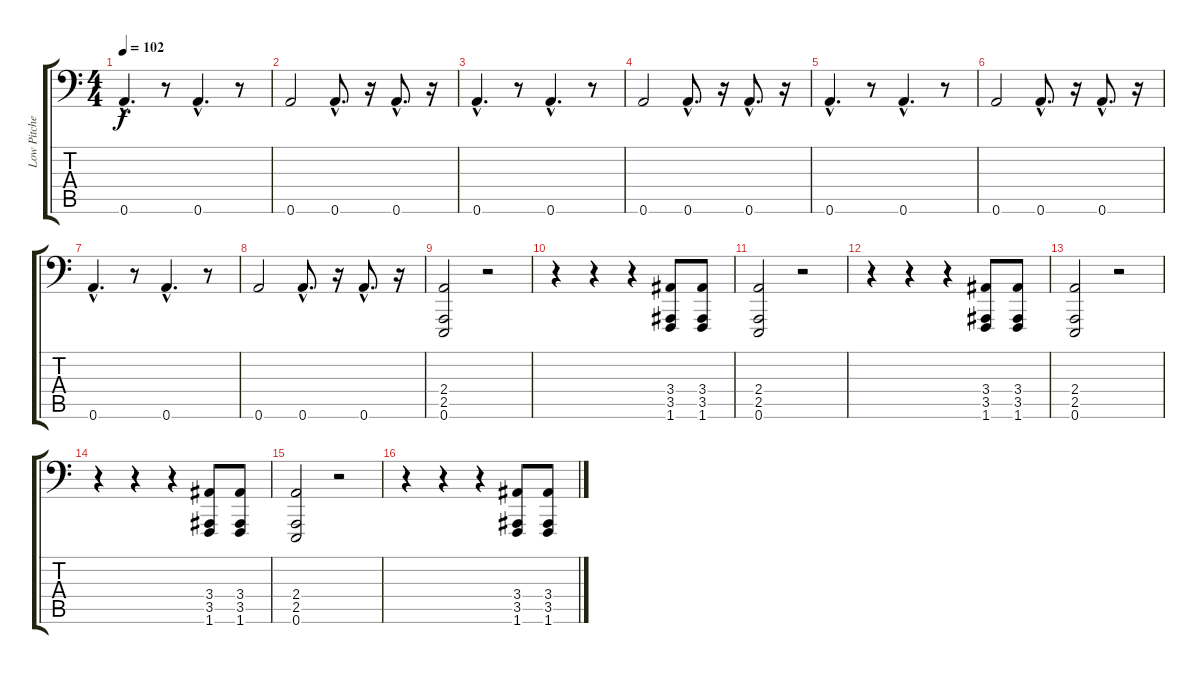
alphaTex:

\track ("Low Pitched Effects" "Low Pitche") {instrument distortionguitar}
\staff {score tabs}
\tuning (D2 A1 F1 G0 D0 A-1) {hide}
\ts (4 4)
\tempo 102
\clef f4
\ks c
0.6{hac}.4{d dy f} r.8 0.6{hac}.4{d} r.8 |
0.6.2 0.6{hac}.8{d} r.16 0.6{hac}.8{d} r.16 |
0.6{hac}.4{d} r.8 0.6{hac}.4{d} r.8 |
0.6.2 0.6{hac}.8{d} r.16 0.6{hac}.8{d} r.16 |
0.6{hac}.4{d} r.8 0.6{hac}.4{d} r.8 |
0.6.2 0.6{hac}.8{d} r.16 0.6{hac}.8{d} r.16 |
0.6{hac}.4{d} r.8 0.6{hac}.4{d} r.8 |
0.6.2 0.6{hac}.8{d} r.16 0.6{hac}.8{d} r.16 |
(2.4 2.5 0.6).2 r.2 |
r.4 r.4 r.4 (3.4 3.5 1.6).8 (3.4 3.5 1.6).8 |
(2.4 2.5 0.6).2 r.2 |
r.4 r.4 r.4 (3.4 3.5 1.6).8 (3.4 3.5 1.6).8 |
(2.4 2.5 0.6).2 r.2 |
r.4 r.4 r.4 (3.4 3.5 1.6).8 (3.4 3.5 1.6).8 |
(2.4 2.5 0.6).2 r.2 |
r.4 r.4 r.4 (3.4 3.5 1.6).8 (3.4 3.5 1.6).8
